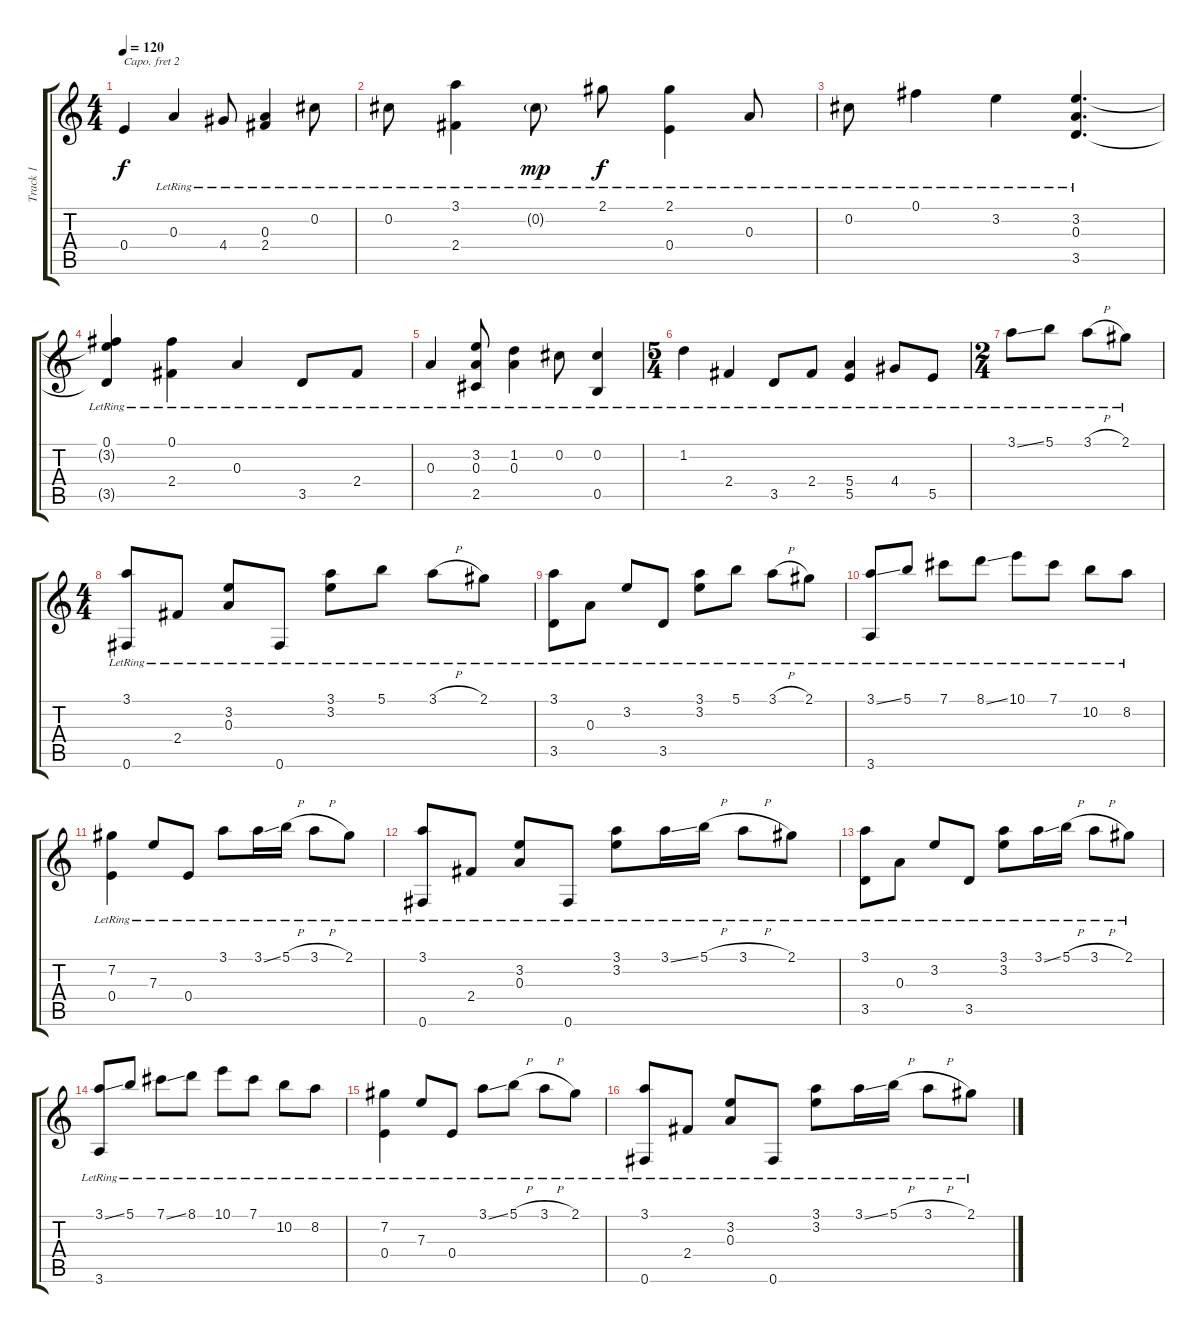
\track ("Track 1" "Track 1") {instrument acousticguitarsteel}
\staff {score tabs}
\capo 2
\tuning (E4 B3 G3 D3 A2 E2) {hide}
\ts (4 4)
\tempo 120
\clef g2
\ks c
0.4{t}.4{dy f} 0.3{lr}.4 4.4{lr}.8 (0.3{lr} 2.4{lr}).4 0.2{lr}.8 |
0.2{lr}.8 (3.1{lr} 2.4{lr}).4 0.2{g lr}.8{dy mp} 2.1{lr}.8{dy f} (2.1{lr} 0.4{lr}).4 0.3{lr}.8 |
0.2{lr}.8 0.1{lr}.4 3.2{lr}.4 (3.2{lr} 0.3{lr} 3.5{lr}).4{d} |
(0.1{lr} 3.2{t} 3.5{t}).4 (0.1{lr} 2.4{lr}).4 0.3{lr}.4 3.5{lr}.8 2.4{lr}.8 |
0.3{lr}.4 (3.2{lr} 0.3{lr} 2.5{lr}).8 (1.2{lr} 0.3{lr}).4 0.2{lr}.8 (0.2{lr} 0.5{lr}).4 |
\ts (5 4)
1.2{lr}.4 2.4{lr}.4 3.5{lr}.8 2.4{lr}.8 (5.4{lr} 5.5{lr}).4 4.4{lr}.8 5.5{lr}.8 |
\ts (2 4)
3.1{ss lr}.8 5.1{lr}.8 3.1{h lr}.8 2.1{lr}.8 |
\ts (4 4)
(3.1{lr} 0.6{lr}).8 2.4{lr}.8 (3.2{lr} 0.3{lr}).8 0.6{lr}.8 (3.1{lr} 3.2{lr}).8 5.1{lr}.8 3.1{h lr}.8 2.1{lr}.8 |
(3.1{lr} 3.5{lr}).8 0.3{lr}.8 3.2{lr}.8 3.5{lr}.8 (3.1{lr} 3.2{lr}).8 5.1{lr}.8 3.1{h lr}.8 2.1{lr}.8 |
(3.1{ss lr} 3.6{lr}).8 5.1{lr}.8 7.1{lr}.8 8.1{ss lr}.8 10.1{lr}.8 7.1{lr}.8 10.2{lr}.8 8.2{lr}.8 |
(7.2{lr} 0.4{lr}).4 7.3{lr}.8 0.4{lr}.8 3.1{lr}.8 3.1{ss lr}.16 5.1{h lr}.16 3.1{h lr}.8 2.1{lr}.8 |
(3.1{lr} 0.6{lr}).8 2.4{lr}.8 (3.2{lr} 0.3{lr}).8 0.6{lr}.8 (3.1{lr} 3.2{lr}).8 3.1{ss lr}.16 5.1{h lr}.16 3.1{h lr}.8 2.1{lr}.8 |
(3.1{lr} 3.5{lr}).8 0.3{lr}.8 3.2{lr}.8 3.5{lr}.8 (3.1{lr} 3.2{lr}).8 3.1{ss lr}.16 5.1{h lr}.16 3.1{h lr}.8 2.1{lr}.8 |
(3.1{ss lr} 3.6{lr}).8 5.1{lr}.8 7.1{ss lr}.8 8.1{lr}.8 10.1{lr}.8 7.1{lr}.8 10.2{lr}.8 8.2{lr}.8 |
(7.2{lr} 0.4{lr}).4 7.3{lr}.8 0.4{lr}.8 3.1{ss lr}.8 5.1{h lr}.8 3.1{h lr}.8 2.1{lr}.8 |
(3.1{lr} 0.6{lr}).8 2.4{lr}.8 (3.2{lr} 0.3{lr}).8 0.6{lr}.8 (3.1{lr} 3.2{lr}).8 3.1{ss lr}.16 5.1{h lr}.16 3.1{h lr}.8 2.1{lr}.8
